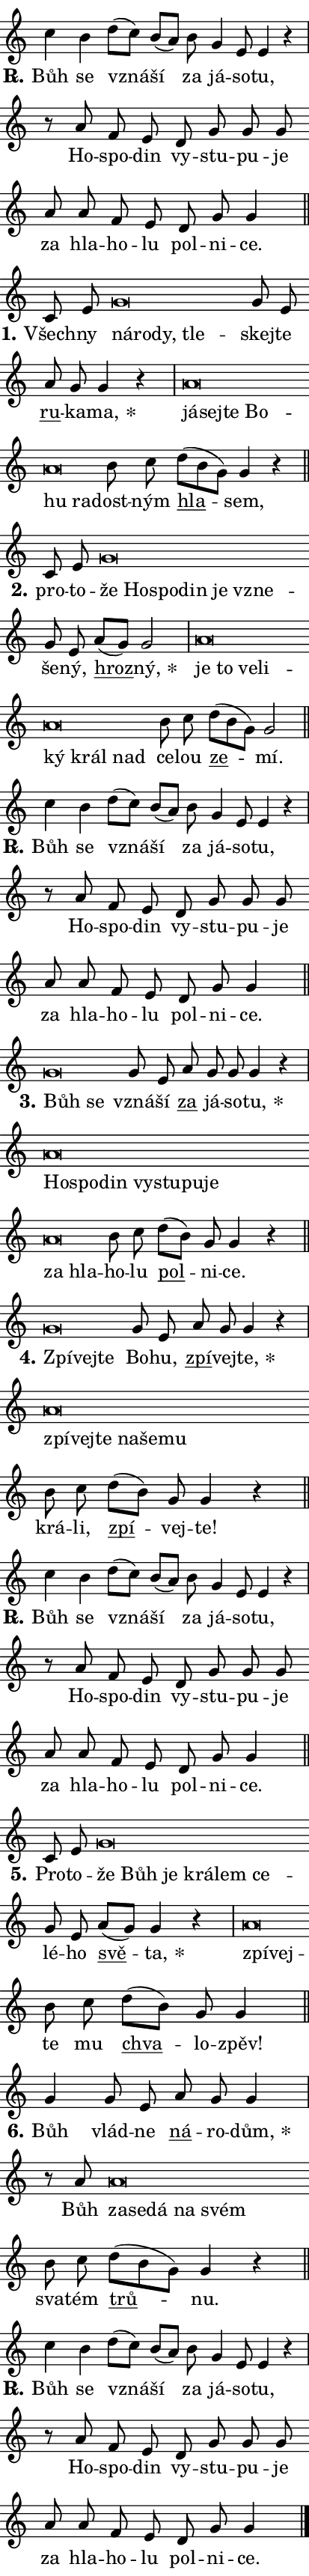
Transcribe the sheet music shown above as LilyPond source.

\version "2.24.0"
\header { tagline = "" }
\paper {
  indent = 0\cm
  top-margin = 0\cm
  right-margin = 0\cm
  bottom-margin = 0\cm
  left-margin = 0\cm
  paper-width = 7\cm
  page-breaking = #ly:one-page-breaking
  system-system-spacing.basic-distance = #11
  score-system-spacing.basic-distance = #11
  ragged-last = ##f
}


%% Author: Thomas Morley
%% https://lists.gnu.org/archive/html/lilypond-user/2020-05/msg00002.html
#(define (line-position grob)
"Returns position of @var[grob} in current system:
   @code{'start}, if at first time-step
   @code{'end}, if at last time-step
   @code{'middle} otherwise
"
  (let* ((col (ly:item-get-column grob))
         (ln (ly:grob-object col 'left-neighbor))
         (rn (ly:grob-object col 'right-neighbor))
         (col-to-check-left (if (ly:grob? ln) ln col))
         (col-to-check-right (if (ly:grob? rn) rn col))
         (break-dir-left
           (and
             (ly:grob-property col-to-check-left 'non-musical #f)
             (ly:item-break-dir col-to-check-left)))
         (break-dir-right
           (and
             (ly:grob-property col-to-check-right 'non-musical #f)
             (ly:item-break-dir col-to-check-right))))
        (cond ((eqv? 1 break-dir-left) 'start)
              ((eqv? -1 break-dir-right) 'end)
              (else 'middle))))

#(define (tranparent-at-line-position vctor)
  (lambda (grob)
  "Relying on @code{line-position} select the relevant enry from @var{vctor}.
Used to determine transparency,"
    (case (line-position grob)
      ((end) (not (vector-ref vctor 0)))
      ((middle) (not (vector-ref vctor 1)))
      ((start) (not (vector-ref vctor 2))))))

noteHeadBreakVisibility =
#(define-music-function (break-visibility)(vector?)
"Makes @code{NoteHead}s transparent relying on @var{break-visibility}"
#{
  \override NoteHead.transparent =
    #(tranparent-at-line-position break-visibility)
#})

#(define delete-ledgers-for-transparent-note-heads
  (lambda (grob)
    "Reads whether a @code{NoteHead} is transparent.
If so this @code{NoteHead} is removed from @code{'note-heads} from
@var{grob}, which is supposed to be @code{LedgerLineSpanner}.
As a result ledgers are not printed for this @code{NoteHead}"
    (let* ((nhds-array (ly:grob-object grob 'note-heads))
           (nhds-list
             (if (ly:grob-array? nhds-array)
                 (ly:grob-array->list nhds-array)
                 '()))
           ;; Relies on the transparent-property being done before
           ;; Staff.LedgerLineSpanner.after-line-breaking is executed.
           ;; This is fragile ...
           (to-keep
             (remove
               (lambda (nhd)
                 (ly:grob-property nhd 'transparent #f))
               nhds-list)))
      ;; TODO find a better method to iterate over grob-arrays, similiar
      ;; to filter/remove etc for lists
      ;; For now rebuilt from scratch
      (set! (ly:grob-object grob 'note-heads)  '())
      (for-each
        (lambda (nhd)
          (ly:pointer-group-interface::add-grob grob 'note-heads nhd))
        to-keep))))

hideNotes = {
  \noteHeadBreakVisibility #begin-of-line-visible
}
unHideNotes = {
  \noteHeadBreakVisibility #all-visible
}

% work-around for resetting accidentals
% https://lilypond.org/doc/v2.23/Documentation/notation/displaying-rhythms#unmetered-music
cadenzaMeasure = {
  \cadenzaOff
  \partial 1024 s1024
  \cadenzaOn
}

#(define-markup-command (accent layout props text) (markup?)
  "Underline accented syllable"
  (interpret-markup layout props
    #{\markup \override #'(offset . 4.3) \underline { #text }#}))

responsum = \markup \concat {
  "R" \hspace #-1.05 \path #0.1 #'((moveto 0 0.07) (lineto 0.9 0.8)) \hspace #0.05 "."
}

\layout {
    \context {
        \Staff
        \remove "Time_signature_engraver"
        \override LedgerLineSpanner.after-line-breaking = #delete-ledgers-for-transparent-note-heads
    }
    \context {
        \Voice {
            \override NoteHead.output-attributes = #'((class . "notehead"))
            \override Hairpin.height = #0.55
        }
    }
    \context {
        \Lyrics {
            \override StanzaNumber.output-attributes = #'((class . "stanzanumber"))
            \override LyricSpace.minimum-distance = #0.9
            \override LyricText.font-name = #"TeX Gyre Schola"
            \override LyricText.font-size = 1
            \override StanzaNumber.font-name = #"TeX Gyre Schola Bold"
            \override StanzaNumber.font-size = 1
        }
    }
}

% magnetic-lyrics.ily
%
%   written by
%     Jean Abou Samra <jean@abou-samra.fr>
%     Werner Lemberg <wl@gnu.org>
%
%   adapted by
%     Jiri Hon <jiri.hon@gmail.com>
%
% Version 2022-Apr-15

% https://www.mail-archive.com/lilypond-user@gnu.org/msg149350.html

#(define (Left_hyphen_pointer_engraver context)
   "Collect syllable-hyphen-syllable occurrences in lyrics and store
them in properties.  This engraver only looks to the left.  For
example, if the lyrics input is @code{foo -- bar}, it does the
following.

@itemize @bullet
@item
Set the @code{text} property of the @code{LyricHyphen} grob between
@q{foo} and @q{bar} to @code{foo}.

@item
Set the @code{left-hyphen} property of the @code{LyricText} grob with
text @q{foo} to the @code{LyricHyphen} grob between @q{foo} and
@q{bar}.
@end itemize

Use this auxiliary engraver in combination with the
@code{lyric-@/text::@/apply-@/magnetic-@/offset!} hook."
   (let ((hyphen #f)
         (text #f))
     (make-engraver
      (acknowledgers
       ((lyric-syllable-interface engraver grob source-engraver)
        (set! text grob)))
      (end-acknowledgers
       ((lyric-hyphen-interface engraver grob source-engraver)
        ;(when (not (grob::has-interface grob 'lyric-space-interface))
          (set! hyphen grob)));)
      ((stop-translation-timestep engraver)
       (when (and text hyphen)
         (ly:grob-set-object! text 'left-hyphen hyphen))
       (set! text #f)
       (set! hyphen #f)))))

#(define (lyric-text::apply-magnetic-offset! grob)
   "If the space between two syllables is less than the value in
property @code{LyricText@/.details@/.squash-threshold}, move the right
syllable to the left so that it gets concatenated with the left
syllable.

Use this function as a hook for
@code{LyricText@/.after-@/line-@/breaking} if the
@code{Left_@/hyphen_@/pointer_@/engraver} is active."
   (let ((hyphen (ly:grob-object grob 'left-hyphen #f)))
     (when hyphen
       (let ((left-text (ly:spanner-bound hyphen LEFT)))
         (when (grob::has-interface left-text 'lyric-syllable-interface)
           (let* ((common (ly:grob-common-refpoint grob left-text X))
                  (this-x-ext (ly:grob-extent grob common X))
                  (left-x-ext
                   (begin
                     ;; Trigger magnetism for left-text.
                     (ly:grob-property left-text 'after-line-breaking)
                     (ly:grob-extent left-text common X)))
                  ;; `delta` is the gap width between two syllables.
                  (delta (- (interval-start this-x-ext)
                            (interval-end left-x-ext)))
                  (details (ly:grob-property grob 'details))
                  (threshold (assoc-get 'squash-threshold details 0.2)))
             (when (< delta threshold)
               (let* (;; We have to manipulate the input text so that
                      ;; ligatures crossing syllable boundaries are not
                      ;; disabled.  For languages based on the Latin
                      ;; script this is essentially a beautification.
                      ;; However, for non-Western scripts it can be a
                      ;; necessity.
                      (lt (ly:grob-property left-text 'text))
                      (rt (ly:grob-property grob 'text))
                      (is-space (grob::has-interface hyphen 'lyric-space-interface))
                      (space (if is-space " " ""))
                      (space-markup (grob-interpret-markup grob " "))
                      (space-size (interval-length (ly:stencil-extent space-markup X)))
                      (extra-delta (if is-space space-size 0))
                      ;; Append new syllable.
                      (ltrt-space (if (and (string? lt) (string? rt))
                                (string-append lt space rt)
                                (make-concat-markup (list lt space rt))))
                      ;; Right-align `ltrt` to the right side.
                      (ltrt-space-markup (grob-interpret-markup
                               grob
                               (make-translate-markup
                                (cons (interval-length this-x-ext) 0)
                                (make-right-align-markup ltrt-space)))))
                 (begin
                   ;; Don't print `left-text`.
                   (ly:grob-set-property! left-text 'stencil #f)
                   ;; Set text and stencil (which holds all collected
                   ;; syllables so far) and shift it to the left.
                   (ly:grob-set-property! grob 'text ltrt-space)
                   (ly:grob-set-property! grob 'stencil ltrt-space-markup)
                   (ly:grob-translate-axis! grob (- (- delta extra-delta)) X))))))))))


#(define (lyric-hyphen::displace-bounds-first grob)
   ;; Make very sure this callback isn't triggered too early.
   (let ((left (ly:spanner-bound grob LEFT))
         (right (ly:spanner-bound grob RIGHT)))
     (ly:grob-property left 'after-line-breaking)
     (ly:grob-property right 'after-line-breaking)
     (ly:lyric-hyphen::print grob)))

squashThreshold = #0.4

\layout {
  \context {
    \Lyrics
    \consists #Left_hyphen_pointer_engraver
    \override LyricText.after-line-breaking =
      #lyric-text::apply-magnetic-offset!
    \override LyricHyphen.stencil = #lyric-hyphen::displace-bounds-first
    \override LyricText.details.squash-threshold = \squashThreshold
    \override LyricHyphen.minimum-distance = 0
    \override LyricHyphen.minimum-length = \squashThreshold
  }
}

squash = \override LyricText.details.squash-threshold = 9999
unSquash = \override LyricText.details.squash-threshold = \squashThreshold

left = \override LyricText.self-alignment-X = #LEFT
unLeft = \revert LyricText.self-alignment-X

starOffset = #(lambda (grob) 
                (let ((x_offset (ly:self-alignment-interface::aligned-on-x-parent grob)))
                  (if (= x_offset 0) 0 (+ x_offset 1.2))))

star = #(define-music-function (syllable)(string?)
"Append star separator at the end of a syllable"
#{
  \once \override LyricText.X-offset = #starOffset
  \lyricmode { \markup {
    #syllable
    \override #'((font-name . "TeX Gyre Schola Bold")) \hspace #0.2 \lower #0.65 \larger "*"
  } }
#})

starAccent = #(define-music-function (syllable)(string?)
"Append star separator at the end of a syllable and make accent"
#{
  \once \override LyricText.X-offset = #starOffset
  \lyricmode { \markup {
    \accent #syllable
    \override #'((font-name . "TeX Gyre Schola Bold")) \hspace #0.2 \lower #0.65 \larger "*"
  } }
#})

breath = #(define-music-function (syllable)(string?)
"Append breathing indicator at the end of a syllable"
#{
  \lyricmode { \markup { #syllable "+" } }
#})

optionalBreath = #(define-music-function (syllable)(string?)
"Append optional breathing indicator at the end of a syllable"
#{
  \lyricmode { \markup { #syllable "(+)" } }
#})


\score {
    <<
        \new Voice = "melody" { \cadenzaOn \key c \major \relative { c''4 b d8[( c)] b[( a)] \bar "" b g4 e8 e4 r \cadenzaMeasure \bar "|" r8 a f e \bar "" d g g g \bar "" a a f e d g g4 \cadenzaMeasure \bar "||" \break } }
        \new Lyrics \lyricsto "melody" { \lyricmode { \set stanza = \responsum
Bůh se vzná -- ší za já -- so -- tu, Ho -- spo -- din vy -- stu -- pu -- je za hla -- ho -- lu pol -- ni -- ce. } }
    >>
    \layout {}
}

\score {
    <<
        \new Voice = "melody" { \cadenzaOn \key c \major \relative { c'8 e g\breve*1/16 \hideNotes \breve*1/16 \bar "" \breve*1/16 \breve*1/16 \bar "" \unHideNotes g8 e \bar "" a g g4 r \cadenzaMeasure \bar "|" a\breve*1/16 \hideNotes \breve*1/16 \bar "" \breve*1/16 \bar "" \breve*1/16 \bar "" \breve*1/16 \breve*1/16 \bar "" \unHideNotes b8 c \bar "" d[( b g)] g4 r \cadenzaMeasure \bar "||" \break } }
        \new Lyrics \lyricsto "melody" { \lyricmode { \set stanza = "1."
Všech -- ny \left ná -- \squash ro -- dy, tle -- \unLeft \unSquash skej -- te \markup \accent ru -- ka -- \star ma, \left já -- \squash sej -- te Bo -- hu ra -- \unLeft \unSquash dost -- ným \markup \accent hla -- sem, } }
    >>
    \layout {}
}

\score {
    <<
        \new Voice = "melody" { \cadenzaOn \key c \major \relative { c'8 e g\breve*1/16 \hideNotes \breve*1/16 \bar "" \breve*1/16 \bar "" \breve*1/16 \bar "" \breve*1/16 \breve*1/16 \bar "" \unHideNotes g8 e \bar "" a[( g)] g2 \cadenzaMeasure \bar "|" a\breve*1/16 \hideNotes \breve*1/16 \bar "" \breve*1/16 \bar "" \breve*1/16 \bar "" \breve*1/16 \bar "" \breve*1/16 \breve*1/16 \bar "" \unHideNotes b8 c \bar "" d[( b g)] g2 \cadenzaMeasure \bar "||" \break } }
        \new Lyrics \lyricsto "melody" { \lyricmode { \set stanza = "2."
pro -- to -- \left že \squash Ho -- spo -- din je vzne -- \unLeft \unSquash še -- ný, \markup \accent hroz -- \star ný, \left je \squash to ve -- li -- ký král nad \unLeft \unSquash ce -- lou \markup \accent ze -- mí. } }
    >>
    \layout {}
}

\score {
    <<
        \new Voice = "melody" { \cadenzaOn \key c \major \relative { c''4 b d8[( c)] b[( a)] \bar "" b g4 e8 e4 r \cadenzaMeasure \bar "|" r8 a f e \bar "" d g g g \bar "" a a f e d g g4 \cadenzaMeasure \bar "||" \break } }
        \new Lyrics \lyricsto "melody" { \lyricmode { \set stanza = \responsum
Bůh se vzná -- ší za já -- so -- tu, Ho -- spo -- din vy -- stu -- pu -- je za hla -- ho -- lu pol -- ni -- ce. } }
    >>
    \layout {}
}

\score {
    <<
        \new Voice = "melody" { \cadenzaOn \key c \major \relative { g'\breve*1/16 \hideNotes \breve*1/16 \bar "" \unHideNotes g8 e \bar "" a g g g4 r \cadenzaMeasure \bar "|" a\breve*1/16 \hideNotes \breve*1/16 \bar "" \breve*1/16 \bar "" \breve*1/16 \bar "" \breve*1/16 \bar "" \breve*1/16 \bar "" \breve*1/16 \bar "" \breve*1/16 \breve*1/16 \bar "" \unHideNotes b8 c \bar "" d[( b)] g g4 r \cadenzaMeasure \bar "||" \break } }
        \new Lyrics \lyricsto "melody" { \lyricmode { \set stanza = "3."
\left Bůh \squash se \unLeft \unSquash vzná -- ší \markup \accent za já -- so -- \star tu, \left Ho -- \squash spo -- din vy -- stu -- pu -- je za hla -- \unLeft \unSquash ho -- lu \markup \accent pol -- ni -- ce. } }
    >>
    \layout {}
}

\score {
    <<
        \new Voice = "melody" { \cadenzaOn \key c \major \relative { g'\breve*1/16 \hideNotes \breve*1/16 \breve*1/16 \bar "" \unHideNotes g8 e \bar "" a g g4 r \cadenzaMeasure \bar "|" a\breve*1/16 \hideNotes \breve*1/16 \bar "" \breve*1/16 \bar "" \breve*1/16 \bar "" \breve*1/16 \breve*1/16 \bar "" \unHideNotes b8 c \bar "" d[( b)] g g4 r \cadenzaMeasure \bar "||" \break } }
        \new Lyrics \lyricsto "melody" { \lyricmode { \set stanza = "4."
\left Zpí -- \squash vej -- te \unLeft \unSquash Bo -- hu, \markup \accent zpí -- vej -- \star te, \left zpí -- \squash vej -- te na -- še -- mu \unLeft \unSquash krá -- li, \markup \accent zpí -- vej -- te! } }
    >>
    \layout {}
}

\score {
    <<
        \new Voice = "melody" { \cadenzaOn \key c \major \relative { c''4 b d8[( c)] b[( a)] \bar "" b g4 e8 e4 r \cadenzaMeasure \bar "|" r8 a f e \bar "" d g g g \bar "" a a f e d g g4 \cadenzaMeasure \bar "||" \break } }
        \new Lyrics \lyricsto "melody" { \lyricmode { \set stanza = \responsum
Bůh se vzná -- ší za já -- so -- tu, Ho -- spo -- din vy -- stu -- pu -- je za hla -- ho -- lu pol -- ni -- ce. } }
    >>
    \layout {}
}

\score {
    <<
        \new Voice = "melody" { \cadenzaOn \key c \major \relative { c'8 e g\breve*1/16 \hideNotes \breve*1/16 \bar "" \breve*1/16 \bar "" \breve*1/16 \bar "" \breve*1/16 \breve*1/16 \bar "" \unHideNotes g8 e \bar "" a[( g)] g4 r \cadenzaMeasure \bar "|" a\breve*1/16 \hideNotes \breve*1/16 \bar "" \unHideNotes b8 c \bar "" d[( b)] g g4 \cadenzaMeasure \bar "||" \break } }
        \new Lyrics \lyricsto "melody" { \lyricmode { \set stanza = "5."
Pro -- to -- \left že \squash Bůh je krá -- lem ce -- \unLeft \unSquash lé -- ho \markup \accent svě -- \star ta, \left zpí -- \squash vej -- \unLeft \unSquash te mu \markup \accent chva -- lo -- zpěv! } }
    >>
    \layout {}
}

\score {
    <<
        \new Voice = "melody" { \cadenzaOn \key c \major \relative { g'4 g8 e \bar "" a g g4 \cadenzaMeasure \bar "|" r8 a8 a\breve*1/16 \hideNotes \breve*1/16 \bar "" \breve*1/16 \bar "" \breve*1/16 \breve*1/16 \bar "" \unHideNotes b8 c \bar "" d[( b g)] g4 r \cadenzaMeasure \bar "||" \break } }
        \new Lyrics \lyricsto "melody" { \lyricmode { \set stanza = "6."
Bůh vlád -- ne \markup \accent ná -- ro -- \star dům, Bůh \left za -- \squash se -- dá na svém \unLeft \unSquash sva -- tém \markup \accent trů -- nu. } }
    >>
    \layout {}
}

\score {
    <<
        \new Voice = "melody" { \cadenzaOn \key c \major \relative { c''4 b d8[( c)] b[( a)] \bar "" b g4 e8 e4 r \cadenzaMeasure \bar "|" r8 a f e \bar "" d g g g \bar "" a a f e d g g4 \cadenzaMeasure \bar "||" \break } \bar "|." }
        \new Lyrics \lyricsto "melody" { \lyricmode { \set stanza = \responsum
Bůh se vzná -- ší za já -- so -- tu, Ho -- spo -- din vy -- stu -- pu -- je za hla -- ho -- lu pol -- ni -- ce. } }
    >>
    \layout {}
}
